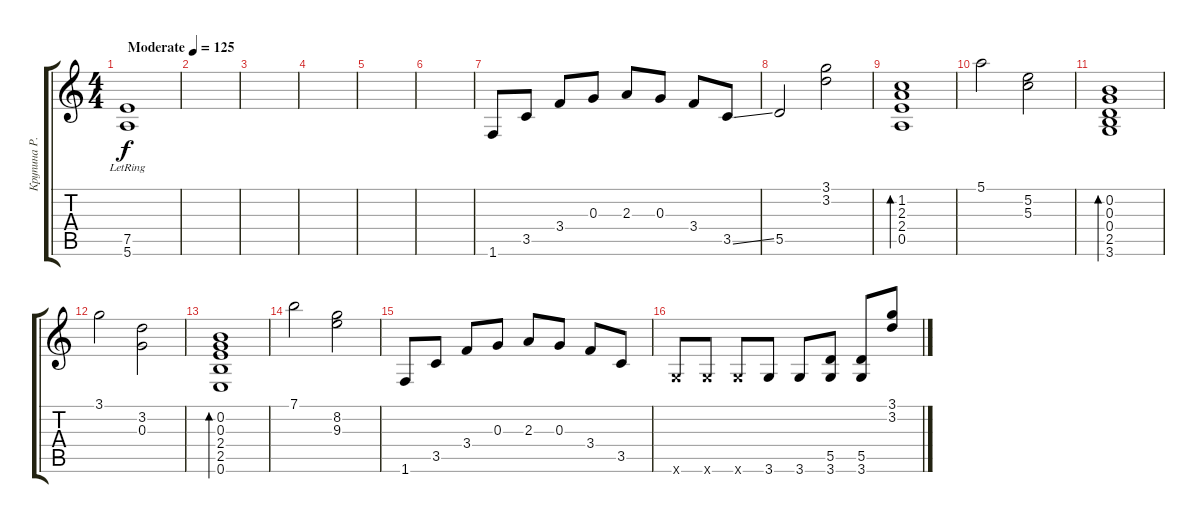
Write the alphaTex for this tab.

\track ("Крупина Р.В." "Крупина Р.") {instrument acousticguitarsteel}
\staff {score tabs}
\tuning (E4 B3 G3 D3 A2 E2) {hide}
\ts (4 4)
\tempo (125 "Moderate")
\clef g2
\ks c
(7.5 5.6{lr}).1{dy f instrument acousticguitarsteel} |
|
|
|
|
|
1.6.8 3.5.8 3.4.8 0.3.8 2.3.8 0.3.8 3.4.8 3.5{ss}.8 |
5.5.2 (3.1 3.2).2 |
(1.2 2.3 2.4 0.5).1{bd 480} |
5.1.2 (5.2 5.3).2 |
(0.2 0.3 0.4 2.5 3.6).1{bd 480} |
3.1.2 (3.2 0.3).2 |
(0.2 0.3 2.4 2.5 0.6).1{bd 480} |
7.1.2 (8.2 9.3).2 |
1.6.8 3.5.8 3.4.8 0.3.8 2.3.8 0.3.8 3.4.8 3.5.8 |
3.6{x}.8 3.6{x}.8 3.6{x}.8 3.6.8 3.6.8 (5.5 3.6).8 (5.5 3.6).8 (3.1 3.2).8
